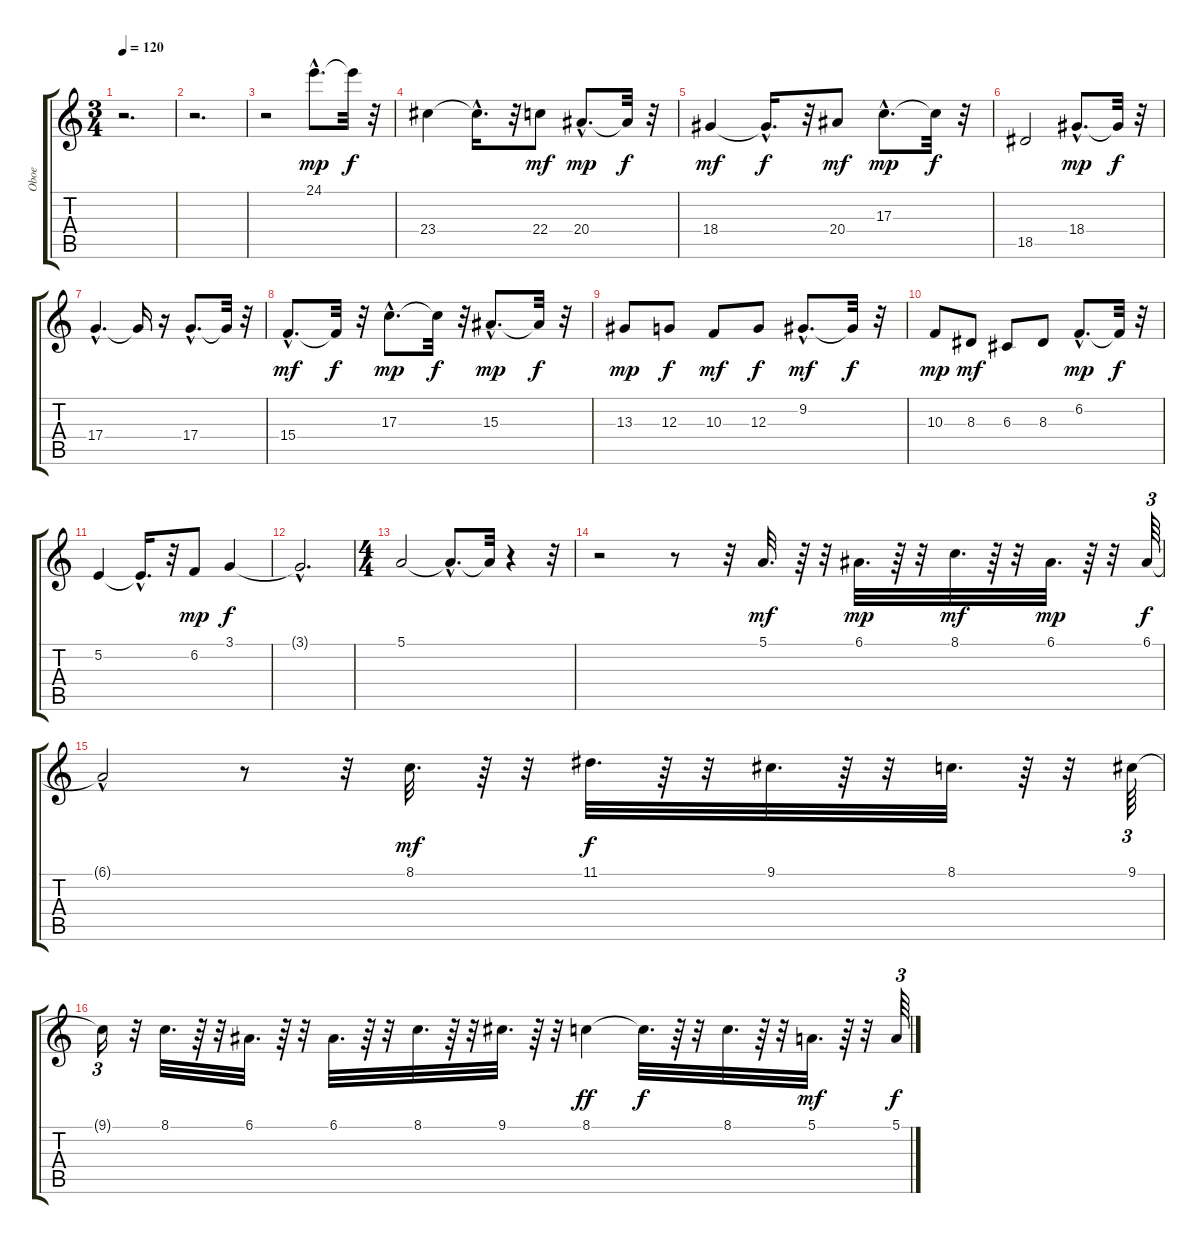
\track ("Oboe" "Oboe") {instrument oboe}
\staff {score tabs}
\tuning (E4 B3 G3 D3 A2 E2) {hide}
\ts (3 4)
\tempo 120
\clef g2
\ks c
r.2{d dy mp} |
r.2{d} |
r.2 24.1{hac}.8{d} 24.1{t}.32{dy f} r.32 |
23.4.4 23.4{hac t}.16{d} r.32 22.4.8{dy mf} 20.4{hac}.8{d dy mp} 20.4{t}.32{dy f} r.32 |
18.4.4{dy mf} 18.4{hac t}.16{d dy f} r.32 20.4.8{dy mf} 17.3{hac}.8{d dy mp} 17.3{t}.32{dy f} r.32 |
18.5.2 18.4{hac}.8{d dy mp} 18.4{t}.32{dy f} r.32 |
17.4{hac}.4{d} 17.4{t}.16 r.16 17.4{hac}.8{d} 17.4{t}.32 r.32 |
15.4{hac}.8{d dy mf} 15.4{t}.32{dy f} r.32 17.3{hac}.8{d dy mp} 17.3{t}.32{dy f} r.32 15.3{hac}.8{d dy mp} 15.3{t}.32{dy f} r.32 |
13.3.8{dy mp} 12.3.8{dy f} 10.3.8{dy mf} 12.3.8{dy f} 9.2{hac}.8{d dy mf} 9.2{t}.32{dy f} r.32 |
10.3.8{dy mp} 8.3.8{dy mf} 6.3.8 8.3.8 6.2{hac}.8{d dy mp} 6.2{t}.32{dy f} r.32 |
5.2.4 5.2{hac t}.16{d} r.32 6.2.8{dy mp} 3.1.4{dy f} |
3.1{hac t}.2{d} |
\ts (4 4)
5.1.2 5.1{hac t}.8{d} 5.1{t}.32 r.4 r.32 |
r.2 r.8 r.32 5.1.32{d dy mf} r.64 r.32 6.1.32{d dy mp} r.64 r.32 8.1.32{d dy mf} r.64 r.32 6.1.32{d dy mp} r.64 r.32 6.1.64{tu (3 2) dy f} |
6.1{hac t}.2 r.8 r.32 8.1.32{d dy mf} r.64 r.32 11.1.32{d dy f} r.64 r.32 9.1.32{d} r.64 r.32 8.1.32{d} r.64 r.32 9.1.64{tu (3 2)} |
9.1{t}.16{tu (3 2)} r.32 8.1.32{d} r.64 r.32 6.1.32{d} r.64 r.32 6.1.32{d} r.64 r.32 8.1.32{d} r.64 r.32 9.1.32{d} r.64 r.32 8.1.4{dy ff} 8.1{t}.32{d dy f} r.64 r.32 8.1.32{d} r.64 r.32 5.1.32{d dy mf} r.64 r.32 5.1.64{tu (3 2) dy f}
